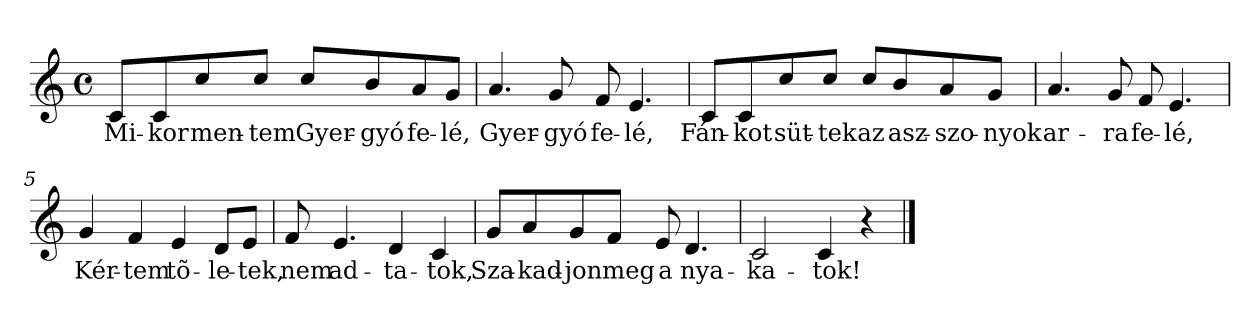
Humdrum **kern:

**kern	**text
*part1	*part1
*staff1	*staff1
*clefG2	*
*k[]	*
*C:	*
*M4/4	*
*met(c)	*
=1	=1
!	!LO:LY:b
8c/L	Mi-
!	!LO:LY:b
8c/	-kor
!	!LO:LY:b
8cc/	men-
!	!LO:LY:b
8cc/J	-tem
!	!LO:LY:b
8cc/L	Gyer-
!	!LO:LY:b
8b/	-gyó
!	!LO:LY:b
8a/	fe-
!	!LO:LY:b
8g/J	-lé,
=2	=2
!	!LO:LY:b
4.a/	Gyer-
!	!LO:LY:b
8g/	-gyó
!	!LO:LY:b
8f/	fe-
!	!LO:LY:b
4.e/	-lé,
=3	=3
!	!LO:LY:b
8c/L	Fán-
!	!LO:LY:b
8c/	-kot
!	!LO:LY:b
8cc/	süt-
!	!LO:LY:b
8cc/J	-tek
!	!LO:LY:b
8cc/L	az
!	!LO:LY:b
8b/	asz-
!	!LO:LY:b
8a/	-szo-
!	!LO:LY:b
8g/J	-nyok
=4	=4
!	!LO:LY:b
4.a/	ar-
!	!LO:LY:b
8g/	-ra
!	!LO:LY:b
8f/	fe-
!	!LO:LY:b
4.e/	-lé,
!!LO:LB:g=z
=5	=5
!	!LO:LY:b
4g/	Kér-
!	!LO:LY:b
4f/	-tem
!	!LO:LY:b
4e/	tõ-
!	!LO:LY:b
8d/L	-le-
!	!LO:LY:b
8e/J	-tek,
=6	=6
!	!LO:LY:b
8f/	nem
!	!LO:LY:b
4.e/	ad-
!	!LO:LY:b
4d/	-ta-
!	!LO:LY:b
4c/	-tok,
=7	=7
!	!LO:LY:b
8g/L	Sza-
!	!LO:LY:b
8a/	-kad-
!	!LO:LY:b
8g/	-jon
!	!LO:LY:b
8f/J	meg
!	!LO:LY:b
8e/	a
!	!LO:LY:b
4.d/	nya-
=8	=8
!	!LO:LY:b
2c/	-ka-
!	!LO:LY:b
4c/	-tok!
4r	.
==	==
*-	*-
